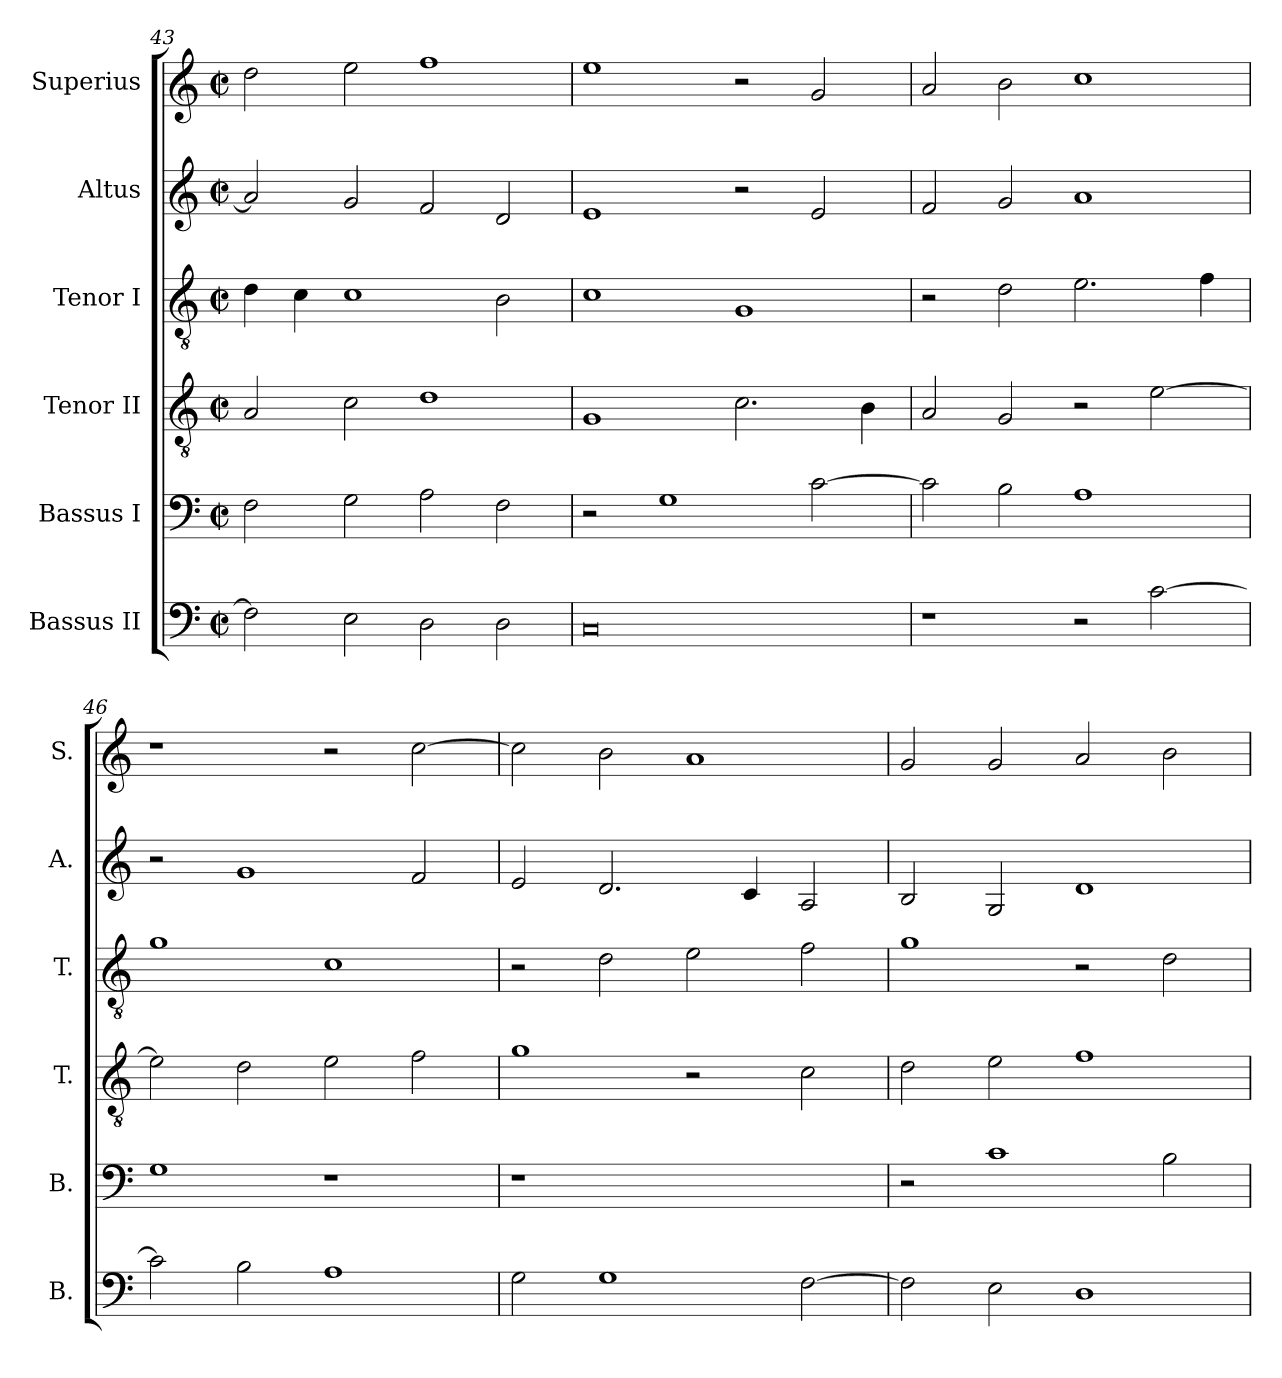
**kern	**kern	**kern	**kern	**kern	**kern
*part6	*part5	*part4	*part3	*part2	*part1
*staff6	*staff5	*staff4	*staff3	*staff2	*staff1
*I"Bassus II	*I"Bassus I	*I"Tenor II	*I"Tenor I	*I"Altus	*I"Superius
*I'B.	*I'B.	*I'T.	*I'T.	*I'A.	*I'S.
*clefF4	*clefF4	*clefGv2	*clefGv2	*clefG2	*clefG2
*	*	*ITrd7c12	*ITrd7c12	*	*
*k[]	*k[]	*k[]	*k[]	*k[]	*k[]
*C:	*C:	*C:	*C:	*C:	*C:
*M2/2	*M2/2	*M2/2	*M2/2	*M2/2	*M2/2
*met(c|)	*met(c|)	*met(c|)	*met(c|)	*met(c|)	*met(c|)
=43	=43	=43	=43	=43	=43
2Fi\]	2Fi\	2AAi/	4Di\	2ai/]	2ddi\
.	.	.	4Ci\	.	.
2Ei\	2Gi\	2Ci\	1Ci	2gi/	2eei\
2Di\	2Ai\	1Di	.	2fi/	1ffi
2Di\	2Fi\	.	2BBi\	2di/	.
=44	=44	=44	=44	=44	=44
0Ci	2r	1GGi	1Ci	1ei	1eei
.	1Gi	.	.	.	.
.	.	2.Ci\	1GGi	2r	2r
.	[>2ci\	.	.	2ei/	2gi/
.	.	4BBi\	.	.	.
=45	=45	=45	=45	=45	=45
1r	2ci\]	2AAi/	2r	2fi/	2ai/
.	2Bi\	2GGi/	2Di\	2gi/	2bi\
2r	1Ai	2r	2.Ei\	1ai	1cci
[>2ci\	.	[>2Ei\	.	.	.
.	.	.	4Fi\	.	.
=46	=46	=46	=46	=46	=46
2ci\]	1Gi	2Ei\]	1Gi	2r	1r
2Bi\	.	2Di\	.	1gi	.
1Ai	1r	2Ei\	1Ci	.	2r
.	.	2Fi\	.	2fi/	[>2cci\
!!LO:PB:g=z
=47	=47	=47	=47	=47	=47
!	!LO:N:vis=1	!	!	!	!
2Gi\	1r	1Gi	2r	2ei/	2cci\]
1Gi	.	.	2Di\	2.di/	2bi\
.	1ryy	2r	2Ei\	.	1ai
.	.	.	.	4ci/	.
[>2Fi\	.	2Ci\	2Fi\	2Ai/	.
=48	=48	=48	=48	=48	=48
2Fi\]	2r	2Di\	1Gi	2Bi/	2gi/
2Ei\	1ci	2Ei\	.	2Gi/	2gi/
1Di	.	1Fi	2r	1di	2ai/
.	2Bi\	.	2Di\	.	2bi\
=	=	=	=	=	=
*-	*-	*-	*-	*-	*-
